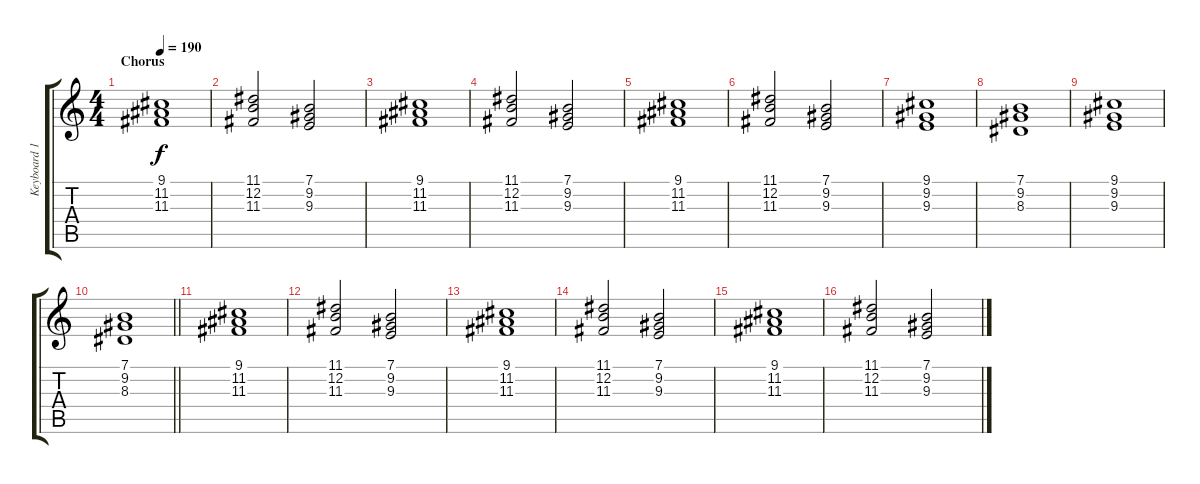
\track ("Keyboard 1" "Keyboard 1") {instrument synthstrings1}
\staff {score tabs}
\tuning (E4 B3 G3 D3 A2 E2) {hide}
\ts (4 4)
\section ("" "Chorus")
\tempo 190
\clef g2
\ks c
(9.1 11.2 11.3).1{dy f} |
(11.1 12.2 11.3).2 (7.1 9.2 9.3).2 |
(9.1 11.2 11.3).1 |
(11.1 12.2 11.3).2 (7.1 9.2 9.3).2 |
(9.1 11.2 11.3).1 |
(11.1 12.2 11.3).2 (7.1 9.2 9.3).2 |
(9.1 9.2 9.3).1 |
(7.1 9.2 8.3).1 |
(9.1 9.2 9.3).1 |
\barLineRight lightlight
(7.1 9.2 8.3).1 |
(9.1 11.2 11.3).1 |
(11.1 12.2 11.3).2 (7.1 9.2 9.3).2 |
(9.1 11.2 11.3).1 |
(11.1 12.2 11.3).2 (7.1 9.2 9.3).2 |
(9.1 11.2 11.3).1 |
(11.1 12.2 11.3).2 (7.1 9.2 9.3).2
